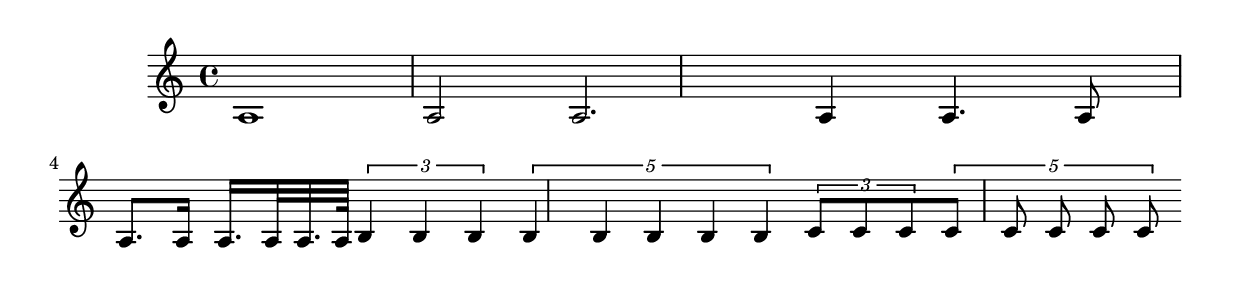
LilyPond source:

\version "2.17.11"
\header {
texidoc = "

Midi2ly tuplet test.

@example
  python scripts/midi2ly.py --duration-quant=32 \
      --allow-tuplet=4*2/3 \
      --allow-tuplet=8*2/3 \
      --allow-tuplet=4*3/5 \
      --allow-tuplet=8*3/5 \
      tu.midi 
@end example
"
}


\score { 
  \context Voice  \relative c' {

    a1 a2 a2. a4 a4. a8 a8. a16 a16. a32 a32. a64

    \tuplet 3/2 { b4 b4 b4 }
    \tuplet 5/3 { b4 b4 b4 b4 b4 }

    \tuplet 3/2 { c8 c8 c8 }
    \tuplet 5/3 { c8 c8 c8 c8 c8 }

  }
  \layout { }  
  \midi { }
}


